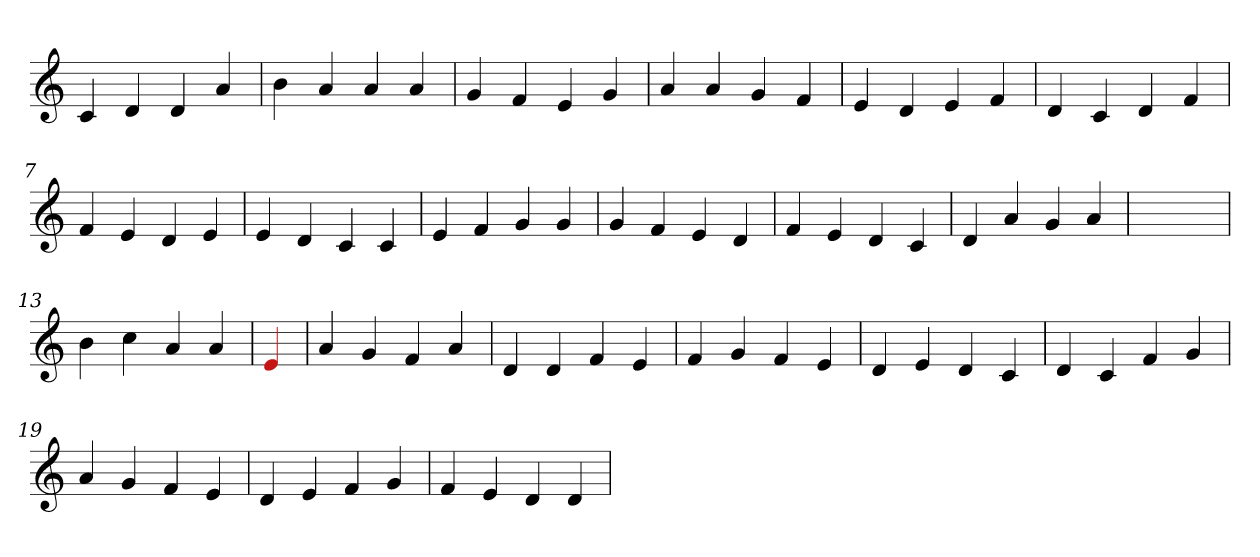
**kern
*part1
*staff1
*clefG2
=1
4c
4d
4d
4a
=2
4b
4a
4a
4a
=3
4g
4f
4e
4g
=4
4a
4a
4g
4f
=5
4e
4d
4e
4f
=6
4d
4c
4d
4f
=7
4f
4e
4d
4e
=8
4e
4d
4c
4c
=9
4e
4f
4g
4g
=10
4g
4f
4e
4d
=11
4f
4e
4d
4c
=12
4d
4a
4g
4a
=13
1ryy
=13
4b
4cc
4a
4a
=14
4Re
=14
4a
4g
4f
4a
=15
4d
4d
4f
4e
=16
4f
4g
4f
4e
=17
4d
4e
4d
4c
=18
4d
4c
4f
4g
=19
4a
4g
4f
4e
=20
4d
4e
4f
4g
=21
4f
4e
4d
4d
=
*-
